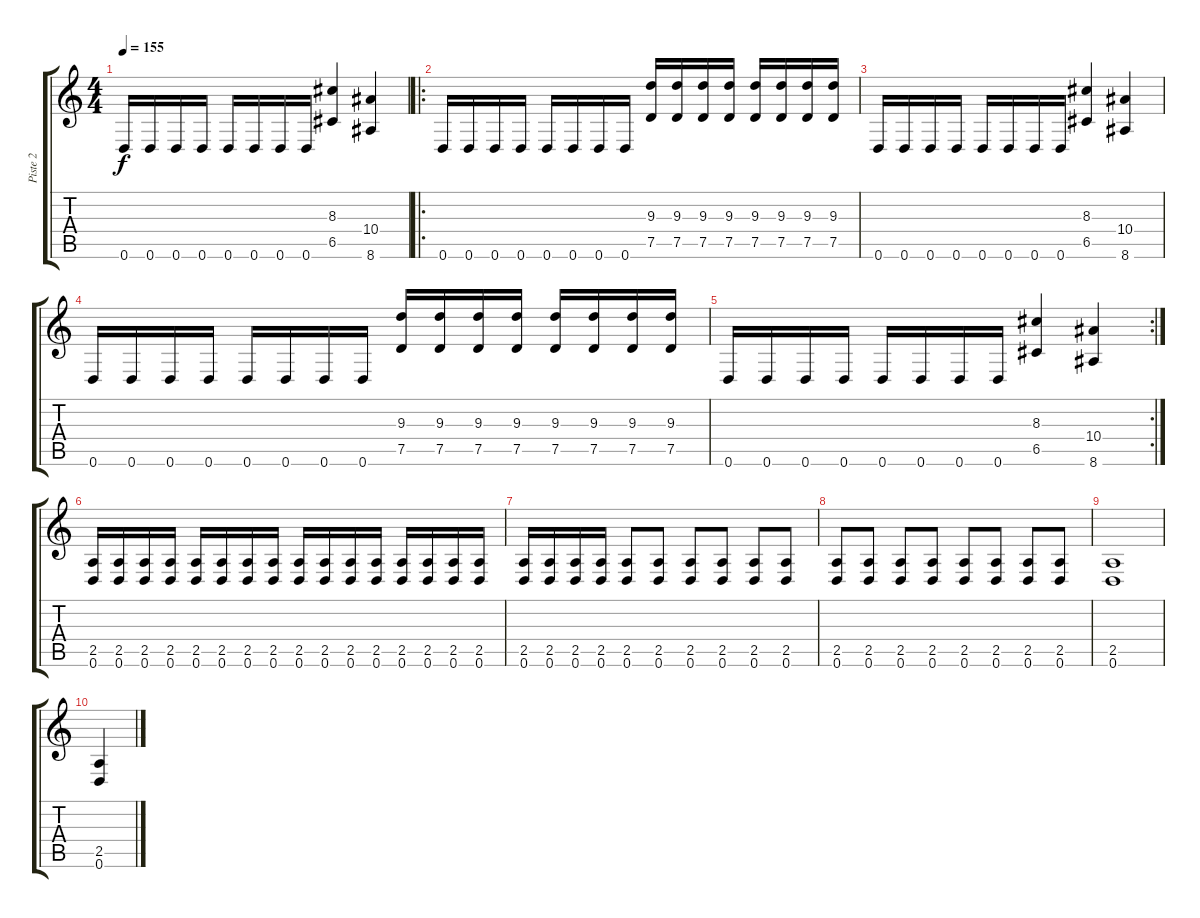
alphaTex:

\track ("Piste 2" "Piste 2") {instrument distortionguitar}
\staff {score tabs}
\tuning (D4 A3 F3 C3 G2 D2) {hide}
\ts (4 4)
\tempo 155
\clef g2
\ks c
0.6.16{dy f} 0.6.16 0.6.16 0.6.16 0.6.16 0.6.16 0.6.16 0.6.16 (8.3 6.5).4 (10.4 8.6).4 |
\ro
0.6.16 0.6.16 0.6.16 0.6.16 0.6.16 0.6.16 0.6.16 0.6.16 (9.3 7.5).16 (9.3 7.5).16 (9.3 7.5).16 (9.3 7.5).16 (9.3 7.5).16 (9.3 7.5).16 (9.3 7.5).16 (9.3 7.5).16 |
0.6.16 0.6.16 0.6.16 0.6.16 0.6.16 0.6.16 0.6.16 0.6.16 (8.3 6.5).4 (10.4 8.6).4 |
0.6.16 0.6.16 0.6.16 0.6.16 0.6.16 0.6.16 0.6.16 0.6.16 (9.3 7.5).16 (9.3 7.5).16 (9.3 7.5).16 (9.3 7.5).16 (9.3 7.5).16 (9.3 7.5).16 (9.3 7.5).16 (9.3 7.5).16 |
\rc 2
0.6.16 0.6.16 0.6.16 0.6.16 0.6.16 0.6.16 0.6.16 0.6.16 (8.3 6.5).4 (10.4 8.6).4 |
(2.5 0.6).16 (2.5 0.6).16 (2.5 0.6).16 (2.5 0.6).16 (2.5 0.6).16 (2.5 0.6).16 (2.5 0.6).16 (2.5 0.6).16 (2.5 0.6).16 (2.5 0.6).16 (2.5 0.6).16 (2.5 0.6).16 (2.5 0.6).16 (2.5 0.6).16 (2.5 0.6).16 (2.5 0.6).16 |
(2.5 0.6).16 (2.5 0.6).16 (2.5 0.6).16 (2.5 0.6).16 (2.5 0.6).8 (2.5 0.6).8 (2.5 0.6).8 (2.5 0.6).8 (2.5 0.6).8 (2.5 0.6).8 |
(2.5 0.6).8 (2.5 0.6).8 (2.5 0.6).8 (2.5 0.6).8 (2.5 0.6).8 (2.5 0.6).8 (2.5 0.6).8 (2.5 0.6).8 |
(2.5 0.6).1 |
(2.5 0.6).4
